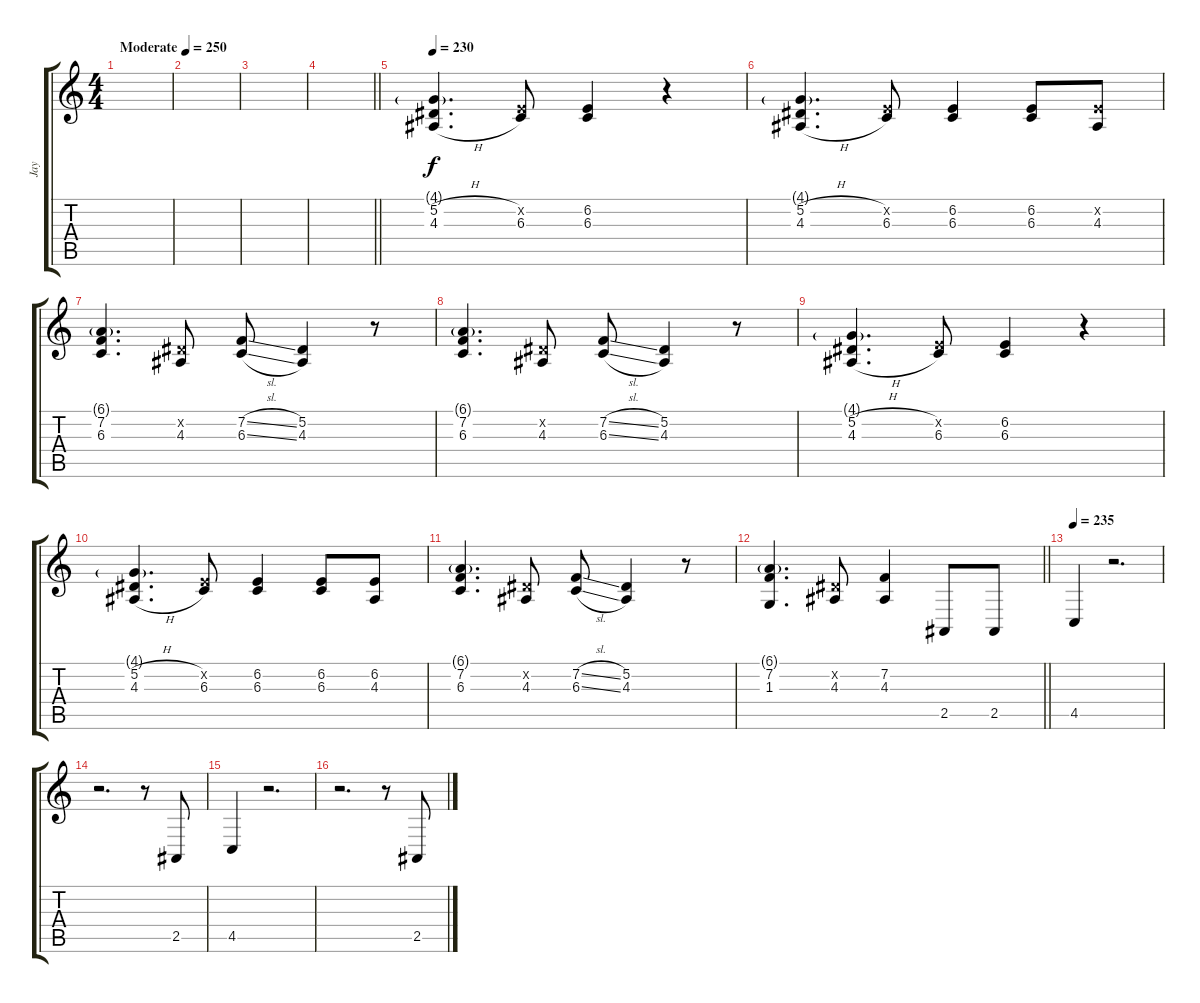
\track ("Jay" "Jay") {instrument bassoon}
\staff {score tabs}
\tuning (Eb4 Bb3 Gb3 Db3 Ab2 Eb2) {hide}
\ts (4 4)
\tempo (250 "Moderate")
\clef g2
\ks c
|
|
|
\barLineRight lightlight
|
\section ("" "")
\tempo 230
(4.1{g} 5.2{h} 4.3{h}).4{d} (6.2{x} 6.3).8 (6.2 6.3).4 r.4 |
(4.1{g} 5.2{h} 4.3{h}).4{d} (6.2{x} 6.3).8 (6.2 6.3).4 (6.2 6.3).8 (6.2{x} 4.3).8 |
(6.1{g} 7.2 6.3).4{d} (5.2{x} 4.3).8 (7.2{sl} 6.3{sl}).8 (5.2 4.3).4 r.8 |
(6.1{g} 7.2 6.3).4{d} (5.2{x} 4.3).8 (7.2{sl} 6.3{sl}).8 (5.2 4.3).4 r.8 |
(4.1{g} 5.2{h} 4.3{h}).4{d} (6.2{x} 6.3).8 (6.2 6.3).4 r.4 |
(4.1{g} 5.2{h} 4.3{h}).4{d} (6.2{x} 6.3).8 (6.2 6.3).4 (6.2 6.3).8 (6.2 4.3).8 |
(6.1{g} 7.2 6.3).4{d} (5.2{x} 4.3).8 (7.2{sl} 6.3{sl}).8 (5.2 4.3).4 r.8 |
\barLineRight lightlight
(6.1{g} 7.2 1.3).4{d} (5.2{x} 4.3).8 (7.2 4.3).4 2.5.8{dy f instrument gunshot} 2.5.8 |
\section ("" "")
\tempo 235
4.5.4 r.2{d} |
r.2{d} r.8 2.5.8 |
4.5.4 r.2{d} |
r.2{d} r.8 2.5.8
